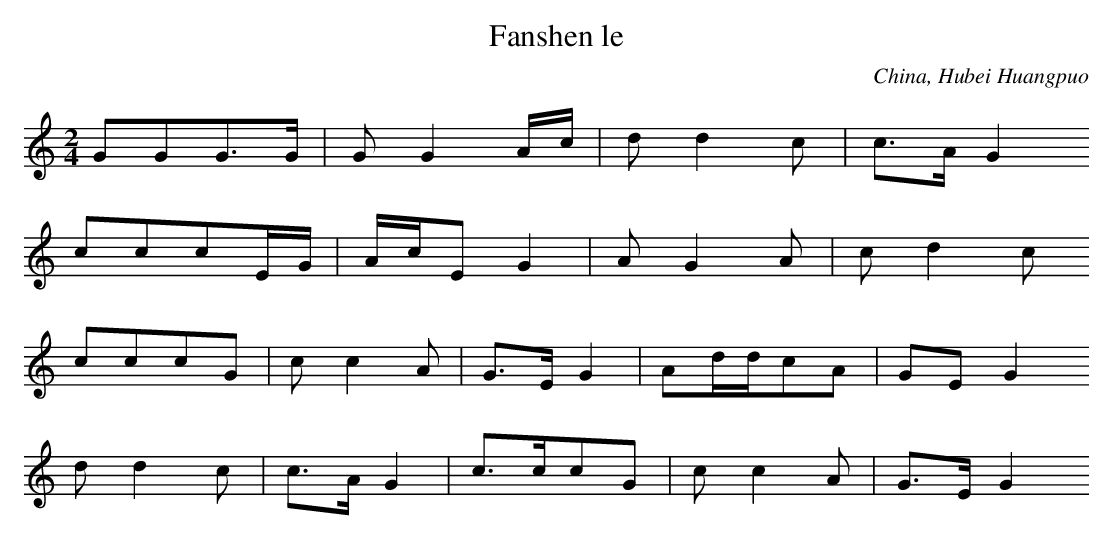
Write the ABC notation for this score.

X:1
T: Fanshen le
O: China, Hubei Huangpuo
M: 2/4
L: 1/16
K: C
G2G2G3G | G2G4Ac | d2d4c2 | c3AG4
c2c2c2EG | AcE2G4 | A2G4A2 | c2d4c2
c2c2c2G2 | c2c4A2 | G3EG4 | A2ddc2A2 | G2E2G4
d2d4c2 | c3AG4 | c3cc2G2 | c2c4A2 | G3EG4
